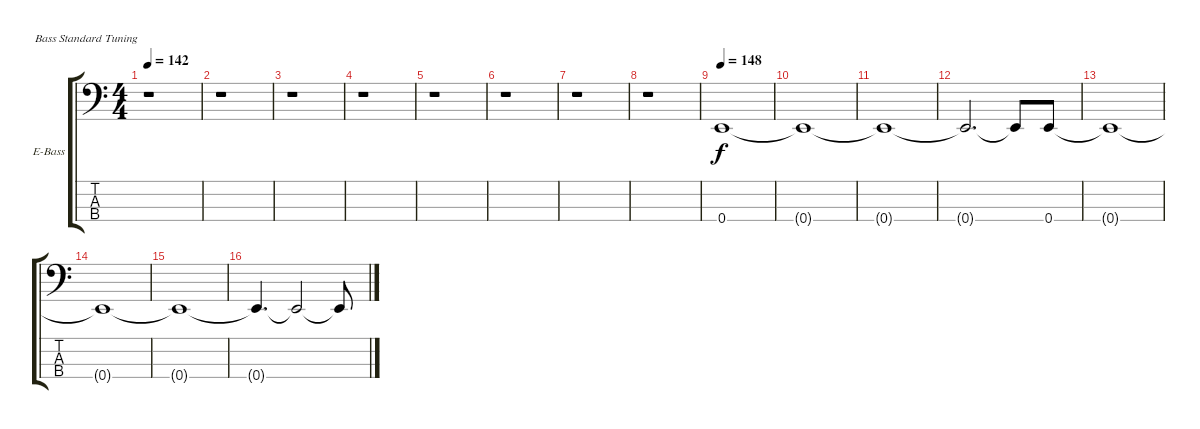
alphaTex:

\bracketExtendMode groupsimilarinstruments
\firstSystemTrackNameOrientation horizontal
\otherSystemsTrackNameOrientation horizontal
\track ("Bass" "E-Bass") {instrument electricbassfinger}
\staff {score tabs}
\tuning (G2 D2 A1 E1)
\ts (4 4)
\tempo 142
\clef f4
\ks c
r.1{dy f} |
r.1 |
r.1 |
r.1 |
r.1 |
r.1 |
r.1 |
r.1 |
\tempo 148
0.4.1 |
0.4{t}.1 |
0.4{t}.1 |
0.4{t}.2{d} 0.4{t}.8 0.4.8 |
0.4{t}.1 |
0.4{t}.1 |
0.4{t}.1 |
0.4{t}.4{d} 0.4{t}.2 0.4{t}.8
